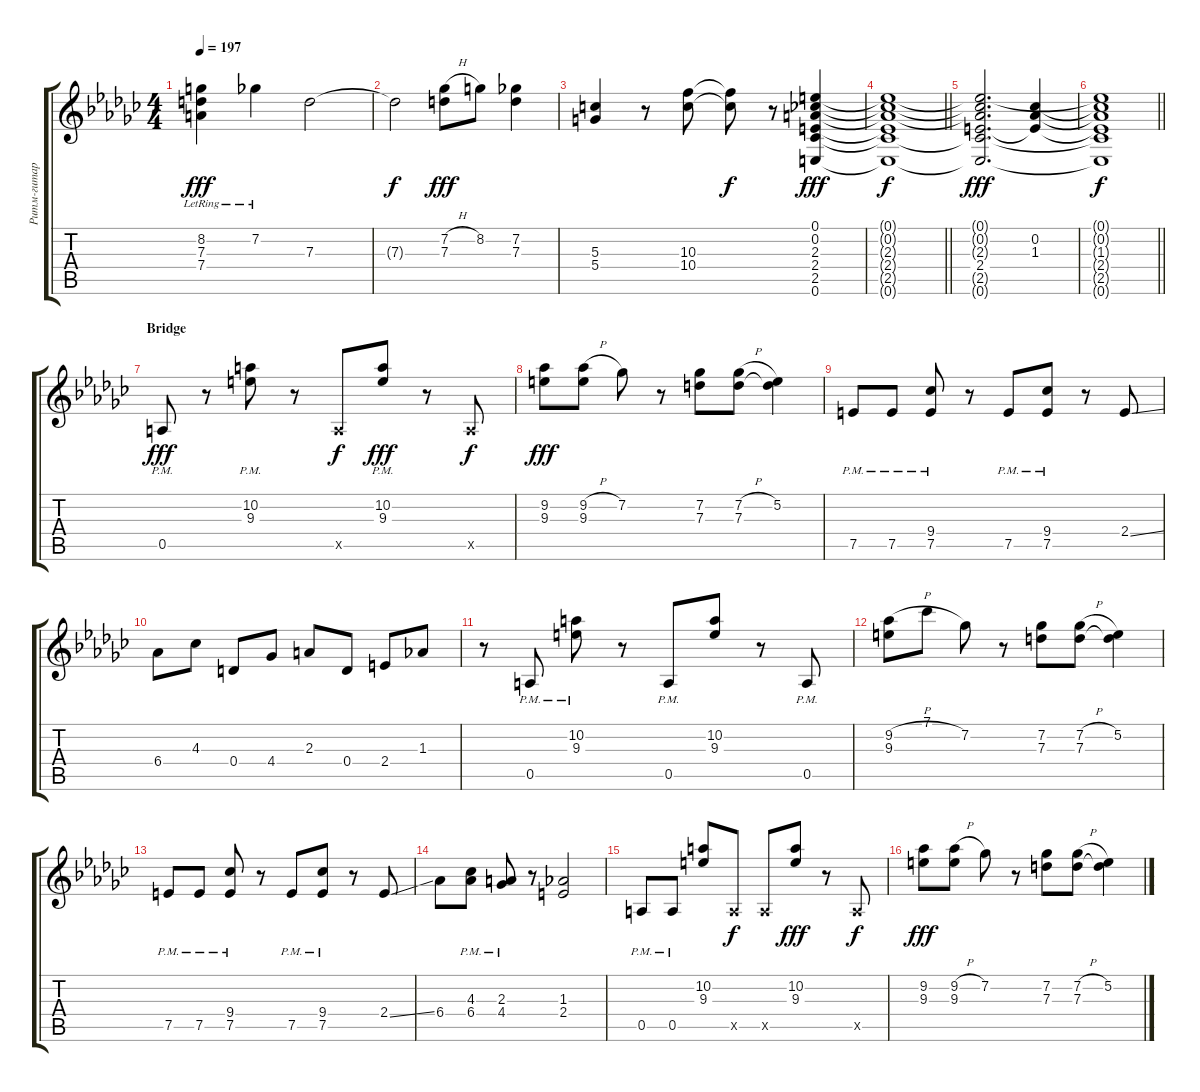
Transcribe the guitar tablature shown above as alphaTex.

\track ("Ритм-гитара" "Ритм-гитар") {instrument distortionguitar}
\staff {score tabs}
\tuning (E4 B3 G3 D3 A2 E2) {hide}
\ts (4 4)
\tempo 197
\clef g2
\ks gb
(8.2 7.3{lr} 7.4{lr}).4{dy fff} 7.2{lr}.4 7.3.2 |
7.3{t}.2{dy f} (7.2{h} 7.3).8{dy fff} 8.2.8 (7.2 7.3).4 |
(5.3 5.4).4 r.8 (10.3 10.4).8 (10.3{t} 10.4{t}).8{dy f} r.8 (0.1 0.2 2.3 2.4 2.5 0.6).4{dy fff} |
\barLineRight lightlight
(0.1{t} 0.2{t} 2.3{t} 2.4{t} 2.5{t} 0.6{t}).1{dy f} |
(0.1{t} 0.2{t} 2.3{t} 2.4 2.5{t} 0.6{t}).2{d dy fff} (0.2 1.3 2.4{t}).4 |
\barLineRight lightlight
(0.1{t} 0.2{t} 1.3{t} 2.4{t} 2.5{t} 0.6{t}).1{dy f} |
\section ("" "Bridge")
0.5{pm}.8{dy fff instrument electricguitarclean} r.8 (10.2{pm} 9.3{pm}).8 r.8 0.5{x}.8{dy f} (10.2{pm} 9.3{pm}).8{dy fff} r.8 0.5{x}.8{dy f} |
(9.2 9.3).8{dy fff} (9.2{h} 9.3).8 7.2.8 r.8 (7.2 7.3).8 (7.2{h} 7.3).8 (5.2 7.3{t}).4 |
7.5{pm}.8 7.5{pm}.8 (9.4{pm} 7.5{pm}).8 r.8 7.5{pm}.8 (9.4{pm} 7.5{pm}).8 r.8 2.4{ss}.8 |
6.4.8 4.3.8 0.4.8 4.4.8 2.3.8 0.4.8 2.4.8 1.3.8 |
r.8 0.5{pm}.8 (10.2{pm} 9.3{pm}).8 r.8 0.5{pm}.8 (10.2 9.3).8 r.8 0.5{pm}.8 |
(9.2{h} 9.3).8 7.1.8 7.2.8 r.8 (7.2 7.3).8 (7.2{h} 7.3).8 (5.2 7.3{t}).4 |
7.5{pm}.8 7.5{pm}.8 (9.4{pm} 7.5{pm}).8 r.8 7.5{pm}.8 (9.4{pm} 7.5{pm}).8 r.8 2.4{ss}.8 |
6.4.8 (4.3{pm} 6.4{pm}).8 (2.3{pm} 4.4{pm}).8 r.8 (1.3 2.4).2 |
0.5{pm}.8 0.5{pm}.8 (10.2 9.3).8 0.5{x}.8{dy f} 0.5{x}.8 (10.2 9.3).8{dy fff} r.8 0.5{x}.8{dy f} |
(9.2 9.3).8{dy fff} (9.2{h} 9.3).8 7.2.8 r.8 (7.2 7.3).8 (7.2{h} 7.3).8 (5.2 7.3{t}).4
